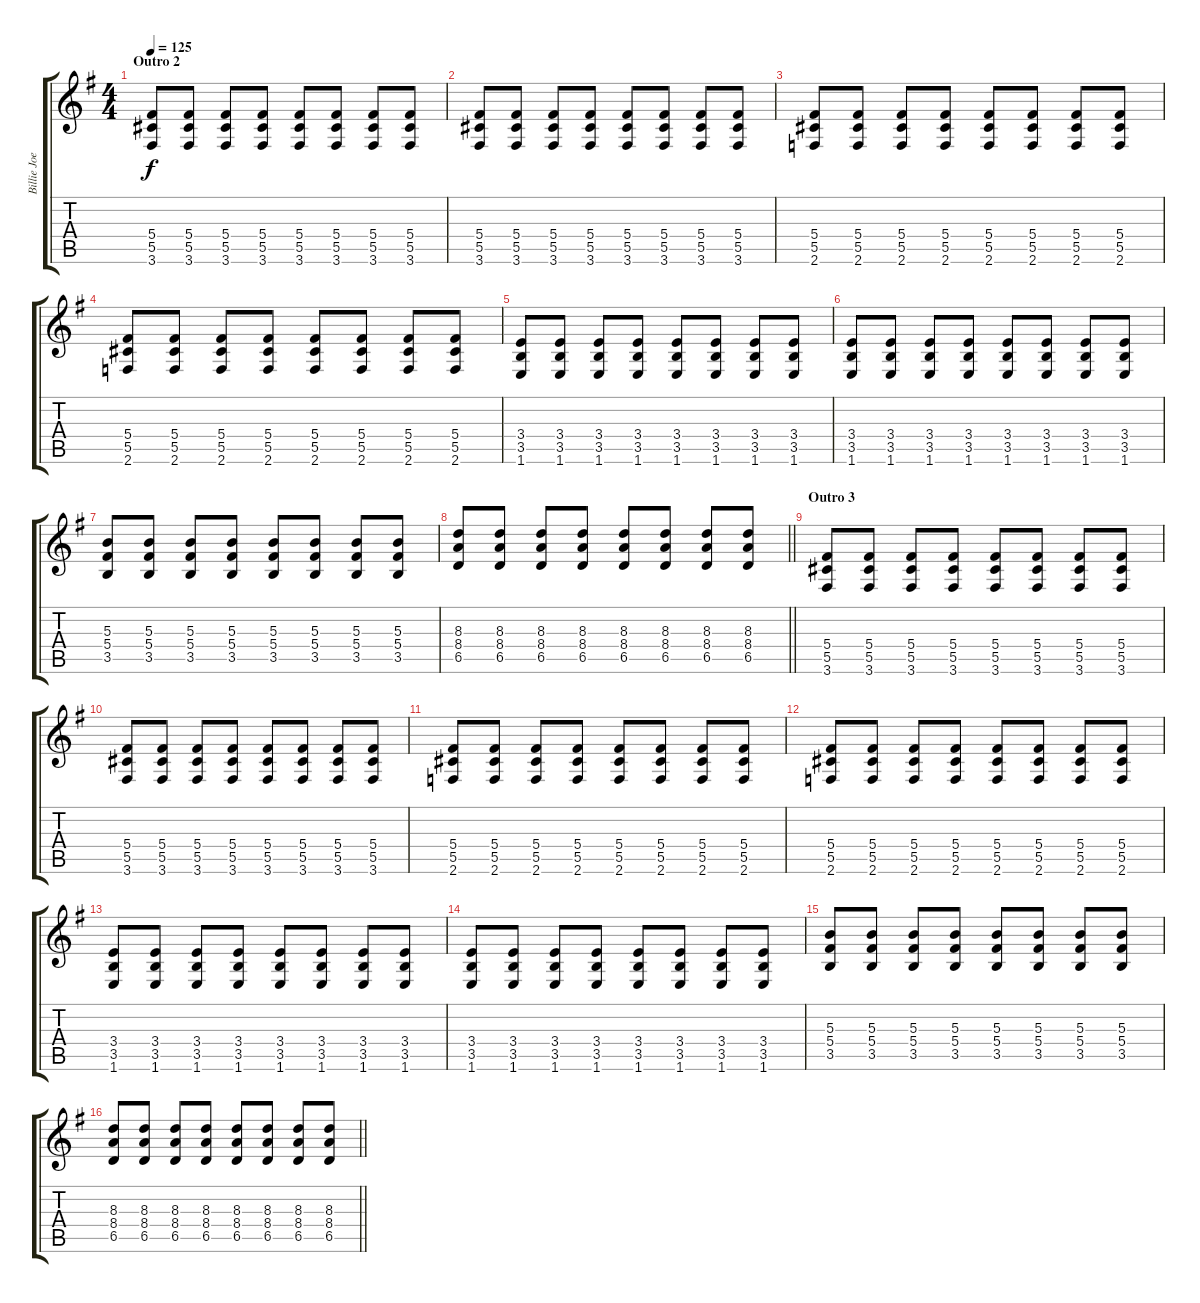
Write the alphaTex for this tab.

\track ("Billie Joe Armstrong" "Billie Joe") {instrument distortionguitar}
\staff {score tabs}
\tuning (Eb4 Bb3 Gb3 Db3 Ab2 Eb2) {hide}
\ts (4 4)
\section ("" "Outro 2")
\tempo 125
\clef g2
\ks g
(5.4 5.5 3.6).8{dy f volume 4} (5.4 5.5 3.6).8 (5.4 5.5 3.6).8 (5.4 5.5 3.6).8 (5.4 5.5 3.6).8 (5.4 5.5 3.6).8 (5.4 5.5 3.6).8 (5.4 5.5 3.6).8 |
(5.4 5.5 3.6).8 (5.4 5.5 3.6).8 (5.4 5.5 3.6).8 (5.4 5.5 3.6).8 (5.4 5.5 3.6).8 (5.4 5.5 3.6).8 (5.4 5.5 3.6).8 (5.4 5.5 3.6).8 |
(5.4 5.5 2.6).8 (5.4 5.5 2.6).8 (5.4 5.5 2.6).8 (5.4 5.5 2.6).8 (5.4 5.5 2.6).8 (5.4 5.5 2.6).8 (5.4 5.5 2.6).8 (5.4 5.5 2.6).8 |
(5.4 5.5 2.6).8 (5.4 5.5 2.6).8 (5.4 5.5 2.6).8 (5.4 5.5 2.6).8 (5.4 5.5 2.6).8 (5.4 5.5 2.6).8 (5.4 5.5 2.6).8 (5.4 5.5 2.6).8 |
(3.4 3.5 1.6).8 (3.4 3.5 1.6).8 (3.4 3.5 1.6).8 (3.4 3.5 1.6).8 (3.4 3.5 1.6).8 (3.4 3.5 1.6).8 (3.4 3.5 1.6).8 (3.4 3.5 1.6).8 |
(3.4 3.5 1.6).8 (3.4 3.5 1.6).8 (3.4 3.5 1.6).8 (3.4 3.5 1.6).8 (3.4 3.5 1.6).8 (3.4 3.5 1.6).8 (3.4 3.5 1.6).8 (3.4 3.5 1.6).8 |
(5.3 5.4 3.5).8 (5.3 5.4 3.5).8 (5.3 5.4 3.5).8 (5.3 5.4 3.5).8 (5.3 5.4 3.5).8 (5.3 5.4 3.5).8 (5.3 5.4 3.5).8 (5.3 5.4 3.5).8 |
\barLineRight lightlight
(8.3 8.4 6.5).8 (8.3 8.4 6.5).8 (8.3 8.4 6.5).8 (8.3 8.4 6.5).8 (8.3 8.4 6.5).8 (8.3 8.4 6.5).8 (8.3 8.4 6.5).8 (8.3 8.4 6.5).8 |
\section ("" "Outro 3")
(5.4 5.5 3.6).8{volume 4} (5.4 5.5 3.6).8 (5.4 5.5 3.6).8 (5.4 5.5 3.6).8 (5.4 5.5 3.6).8 (5.4 5.5 3.6).8 (5.4 5.5 3.6).8 (5.4 5.5 3.6).8 |
(5.4 5.5 3.6).8 (5.4 5.5 3.6).8 (5.4 5.5 3.6).8 (5.4 5.5 3.6).8 (5.4 5.5 3.6).8 (5.4 5.5 3.6).8 (5.4 5.5 3.6).8 (5.4 5.5 3.6).8 |
(5.4 5.5 2.6).8 (5.4 5.5 2.6).8 (5.4 5.5 2.6).8 (5.4 5.5 2.6).8 (5.4 5.5 2.6).8 (5.4 5.5 2.6).8 (5.4 5.5 2.6).8 (5.4 5.5 2.6).8 |
(5.4 5.5 2.6).8 (5.4 5.5 2.6).8 (5.4 5.5 2.6).8 (5.4 5.5 2.6).8 (5.4 5.5 2.6).8 (5.4 5.5 2.6).8 (5.4 5.5 2.6).8 (5.4 5.5 2.6).8 |
(3.4 3.5 1.6).8 (3.4 3.5 1.6).8 (3.4 3.5 1.6).8 (3.4 3.5 1.6).8 (3.4 3.5 1.6).8 (3.4 3.5 1.6).8 (3.4 3.5 1.6).8 (3.4 3.5 1.6).8 |
(3.4 3.5 1.6).8 (3.4 3.5 1.6).8 (3.4 3.5 1.6).8 (3.4 3.5 1.6).8 (3.4 3.5 1.6).8 (3.4 3.5 1.6).8 (3.4 3.5 1.6).8 (3.4 3.5 1.6).8 |
(5.3 5.4 3.5).8 (5.3 5.4 3.5).8 (5.3 5.4 3.5).8 (5.3 5.4 3.5).8 (5.3 5.4 3.5).8 (5.3 5.4 3.5).8 (5.3 5.4 3.5).8 (5.3 5.4 3.5).8 |
\barLineRight lightlight
(8.3 8.4 6.5).8 (8.3 8.4 6.5).8 (8.3 8.4 6.5).8 (8.3 8.4 6.5).8 (8.3 8.4 6.5).8 (8.3 8.4 6.5).8 (8.3 8.4 6.5).8 (8.3 8.4 6.5).8
